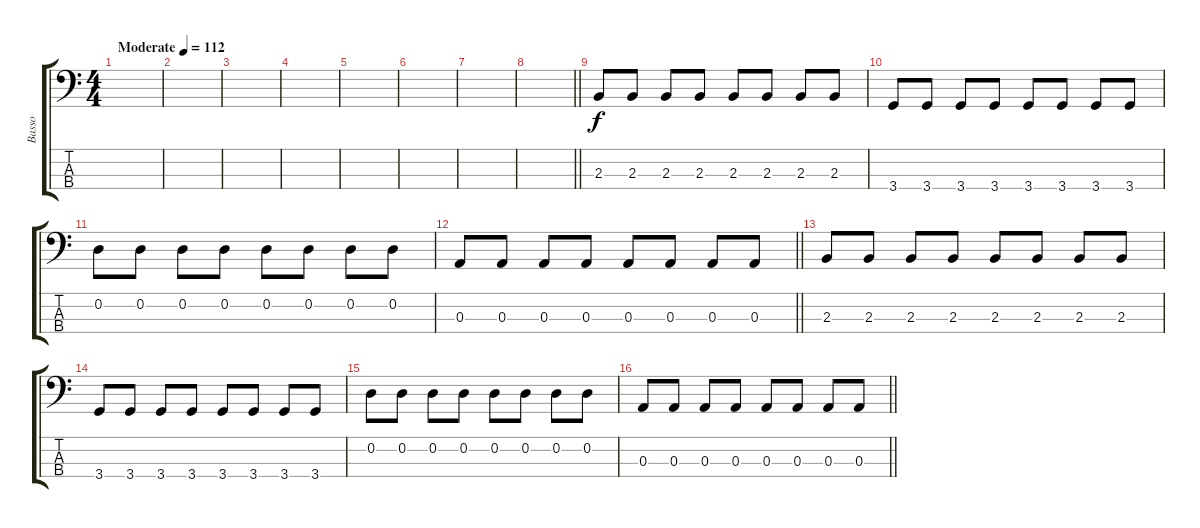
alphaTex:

\track ("Basso" "Basso") {instrument electricbassfinger}
\staff {score tabs}
\tuning (G2 D2 A1 E1) {hide}
\ts (4 4)
\tempo (112 "Moderate")
\clef f4
\ks c
|
|
|
|
|
|
|
\barLineRight lightlight
|
2.3.8 2.3.8 2.3.8 2.3.8 2.3.8 2.3.8 2.3.8 2.3.8 |
3.4.8 3.4.8 3.4.8 3.4.8 3.4.8 3.4.8 3.4.8 3.4.8 |
0.2.8 0.2.8 0.2.8 0.2.8 0.2.8 0.2.8 0.2.8 0.2.8 |
\barLineRight lightlight
0.3.8 0.3.8 0.3.8 0.3.8 0.3.8 0.3.8 0.3.8 0.3.8 |
2.3.8 2.3.8 2.3.8 2.3.8 2.3.8 2.3.8 2.3.8 2.3.8 |
3.4.8 3.4.8 3.4.8 3.4.8 3.4.8 3.4.8 3.4.8 3.4.8 |
0.2.8 0.2.8 0.2.8 0.2.8 0.2.8 0.2.8 0.2.8 0.2.8 |
\barLineRight lightlight
0.3.8 0.3.8 0.3.8 0.3.8 0.3.8 0.3.8 0.3.8 0.3.8
